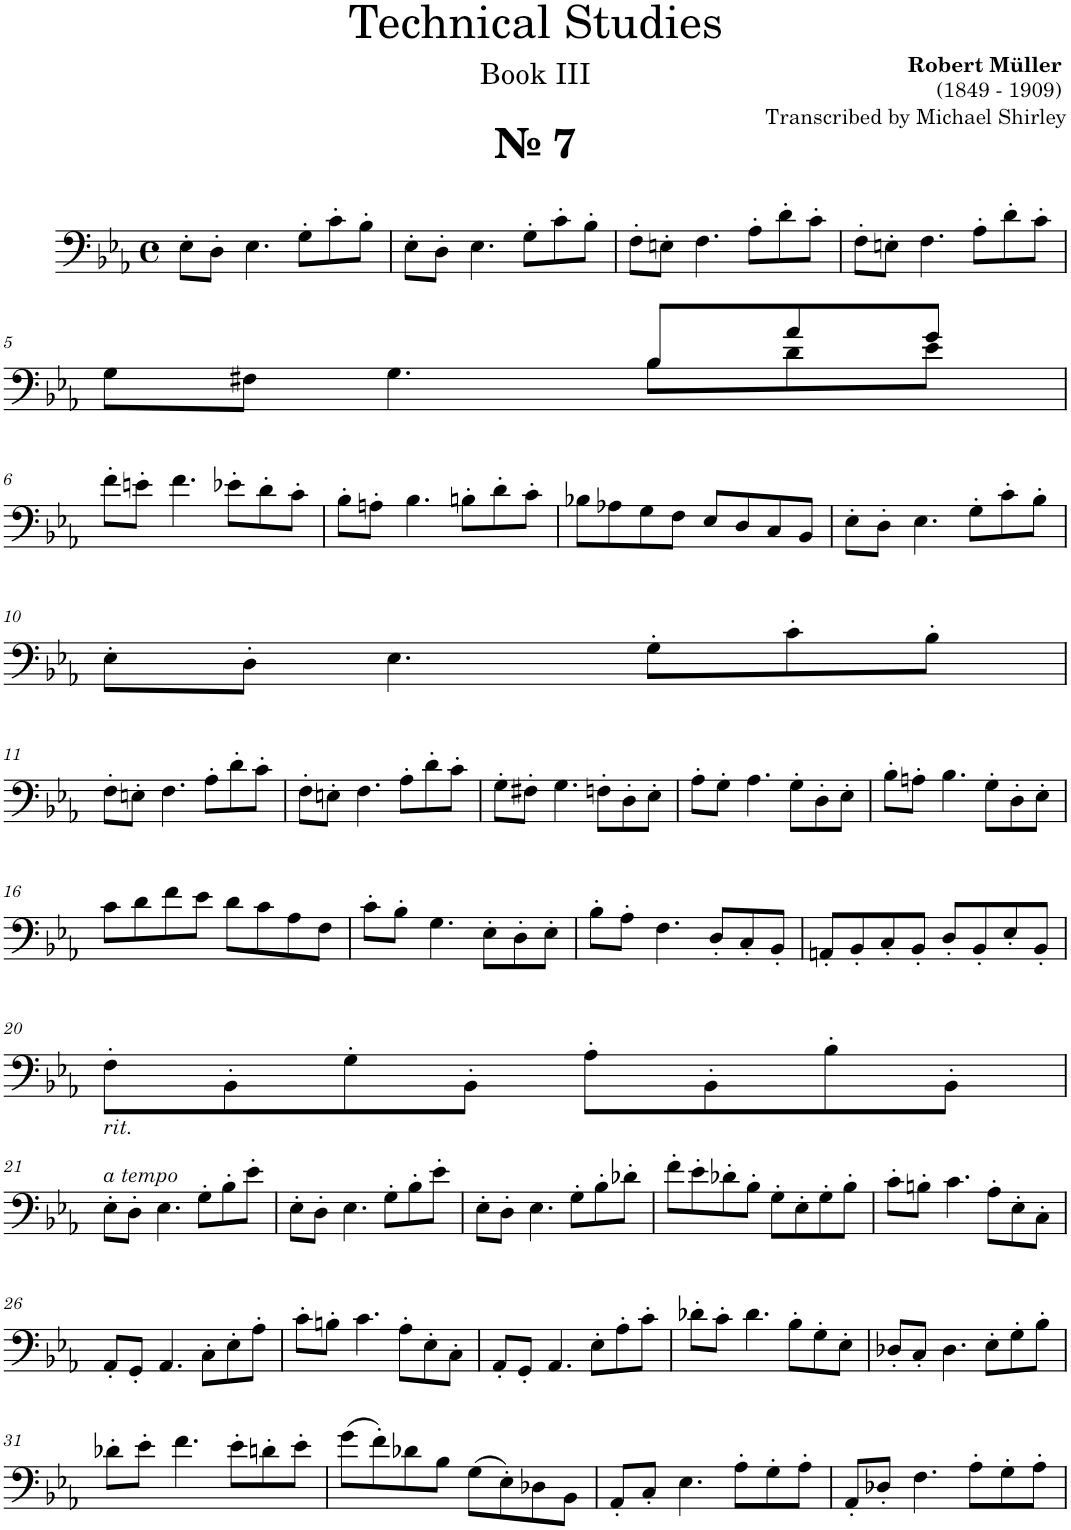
**kern
*part1
*staff1
*I"Trombone
*I'Tbn.
*clefF4
*k[b-e-a-]
*M4/4
*met(c)
=1
!LO:TX:a:B:t=№ 7
8E-'\L
8D'\J
4.E-\
8G'\L
8c'\
8B-'\J
=2
8E-'\L
8D'\J
4.E-\
8G'\L
8c'\
8B-'\J
=3
8F'\L
8En'\J
4.F\
8A-'\L
8d'\
8c'\J
=4
8F'\L
8En'\J
4.F\
8A-'\L
8d'\
8c'\J
!!LO:LB:g=z
=5
*^
8G\L	8ryy
*v	*v
8F#X\J
4.G\
*^
8B-\L	8B-/L
8d\	8a-/
8e-\J	8g/J
*v	*v
!!LO:LB:g=z
=6
8f'\L
8en'\J
4.f\
8e-X'\L
8d'\
8c'\J
=7
8B-'\L
8An'\J
4.B-\
8Bn'\L
8d'\
8c'\J
=8
8B-X\L
8A-X\
8G\
8F\J
8E-/L
8D/
8C/
8BB-/J
=9
8E-'\L
8D'\J
4.E-\
8G'\L
8c'\
8B-'\J
!!LO:LB:g=z
=10
8E-'\L
8D'\J
4.E-\
8G'\L
8c'\
8B-'\J
!!LO:LB:g=z
=11
8F'\L
8En'\J
4.F\
8A-'\L
8d'\
8c'\J
=12
8F'\L
8En'\J
4.F\
8A-'\L
8d'\
8c'\J
=13
8G'\L
8F#X'\J
4.G\
8Fn'\L
8D'\
8E-'\J
=14
8A-'\L
8G'\J
4.A-\
8G'\L
8D'\
8E-'\J
=15
8B-'\L
8An'\J
4.B-\
8G'\L
8D'\
8E-'\J
!!LO:LB:g=z
=16
8c\L
8d\
8f\
8e-\J
8d\L
8c\
8A-\
8F\J
=17
8c'\L
8B-'\J
4.G\
8E-'\L
8D'\
8E-'\J
=18
8B-'\L
8A-'\J
4.F\
8D'/L
8C'/
8BB-'/J
=19
8AAn'/L
8BB-'/
8C'/
8BB-'/J
8D'/L
8BB-'/
8E-'/
8BB-'/J
!!LO:LB:g=z
=20
!LO:TX:b:i:t=rit.
8F'\L
8BB-'\
8G'\
8BB-'\J
8A-'\L
8BB-'\
8B-'\
8BB-'\J
!!LO:LB:g=z
=21
!LO:TX:a:i:t=a tempo
8E-'\L
8D'\J
4.E-\
8G'\L
8B-'\
8e-'\J
=22
8E-'\L
8D'\J
4.E-\
8G'\L
8B-'\
8e-'\J
=23
8E-'\L
8D'\J
4.E-\
8G'\L
8B-'\
8d-X'\J
=24
8f'\L
8e-'\
8d-X'\
8B-'\J
8G'\L
8E-'\
8G'\
8B-'\J
=25
8c'\L
8Bn'\J
4.c\
8A-'\L
8E-'\
8C'\J
!!LO:LB:g=z
=26
8AA-'/L
8GG'/J
4.AA-/
8C'\L
8E-'\
8A-'\J
=27
8c'\L
8Bn'\J
4.c\
8A-'\L
8E-'\
8C'\J
=28
8AA-'/L
8GG'/J
4.AA-/
8E-'\L
8A-'\
8c'\J
=29
8d-X'\L
8c'\J
4.d-\
8B-'\L
8G'\
8E-'\J
=30
8D-X'/L
8C'/J
4.D-\
8E-'\L
8G'\
8B-'\J
!!LO:LB:g=z
=31
8d-X'\L
8e-'\J
4.f\
8e-'\L
8dn'\
8e-'\J
=32
(8g\L
8f'\)
8d-X\
8B-\J
(8G\L
8E-'\)
8D-X\
8BB-\J
=33
8AA-'/L
8C'/J
4.E-\
8A-'\L
8G'\
8A-'\J
=34
8AA-'/L
8D-X'/J
4.F\
8A-'\L
8G'\
8A-'\J
=
*-
